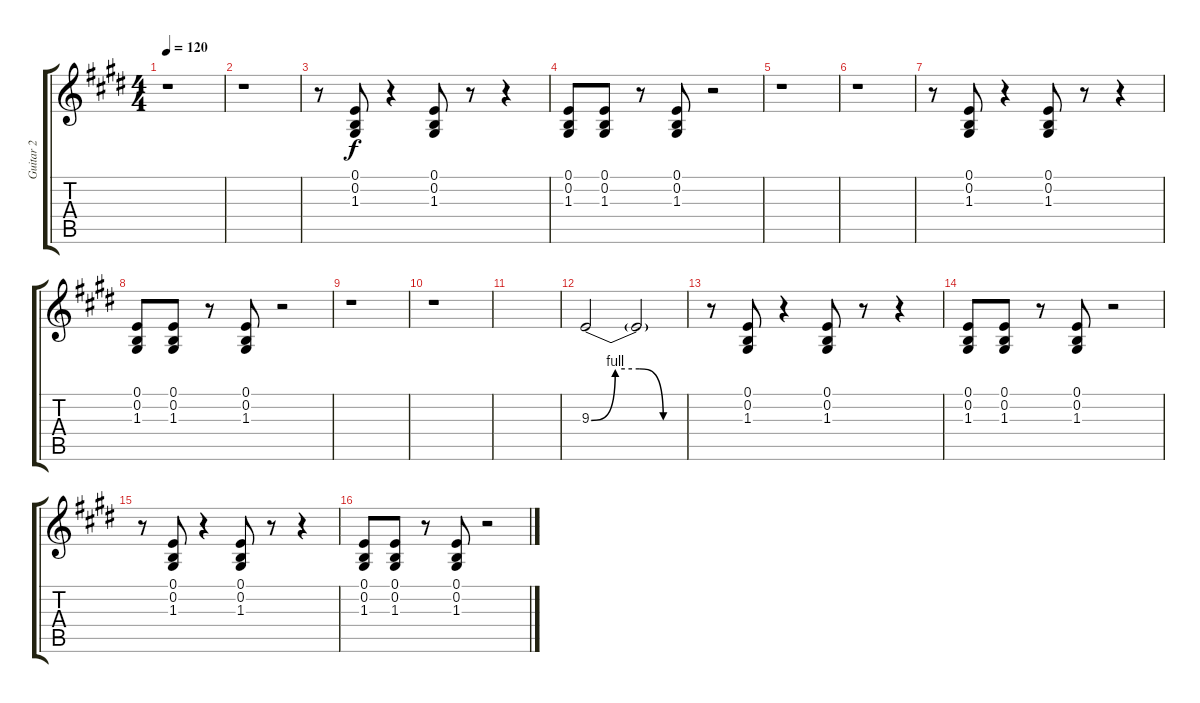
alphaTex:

\track ("Guitar 2" "Guitar 2") {instrument lead5charang}
\staff {score tabs}
\tuning (E4 B3 G3 D3 A2 E2) {hide}
\ts (4 4)
\tempo 120
\clef g2
\ks e
r.1{dy f} |
r.1 |
r.8 (0.1 0.2 1.3).8 r.4 (0.1 0.2 1.3).8 r.8 r.4 |
(0.1 0.2 1.3).8 (0.1 0.2 1.3).8 r.8 (0.1 0.2 1.3).8 r.2 |
r.1 |
r.1 |
r.8 (0.1 0.2 1.3).8 r.4 (0.1 0.2 1.3).8 r.8 r.4 |
(0.1 0.2 1.3).8 (0.1 0.2 1.3).8 r.8 (0.1 0.2 1.3).8 r.2 |
r.1 |
r.1 |
|
9.3{be (custom 0 0 15 4 30 4 45 0 60 0)}.2 9.3{t}.2 |
r.8 (0.1 0.2 1.3).8 r.4 (0.1 0.2 1.3).8 r.8 r.4 |
(0.1 0.2 1.3).8 (0.1 0.2 1.3).8 r.8 (0.1 0.2 1.3).8 r.2 |
r.8 (0.1 0.2 1.3).8 r.4 (0.1 0.2 1.3).8 r.8 r.4 |
(0.1 0.2 1.3).8 (0.1 0.2 1.3).8 r.8 (0.1 0.2 1.3).8 r.2
